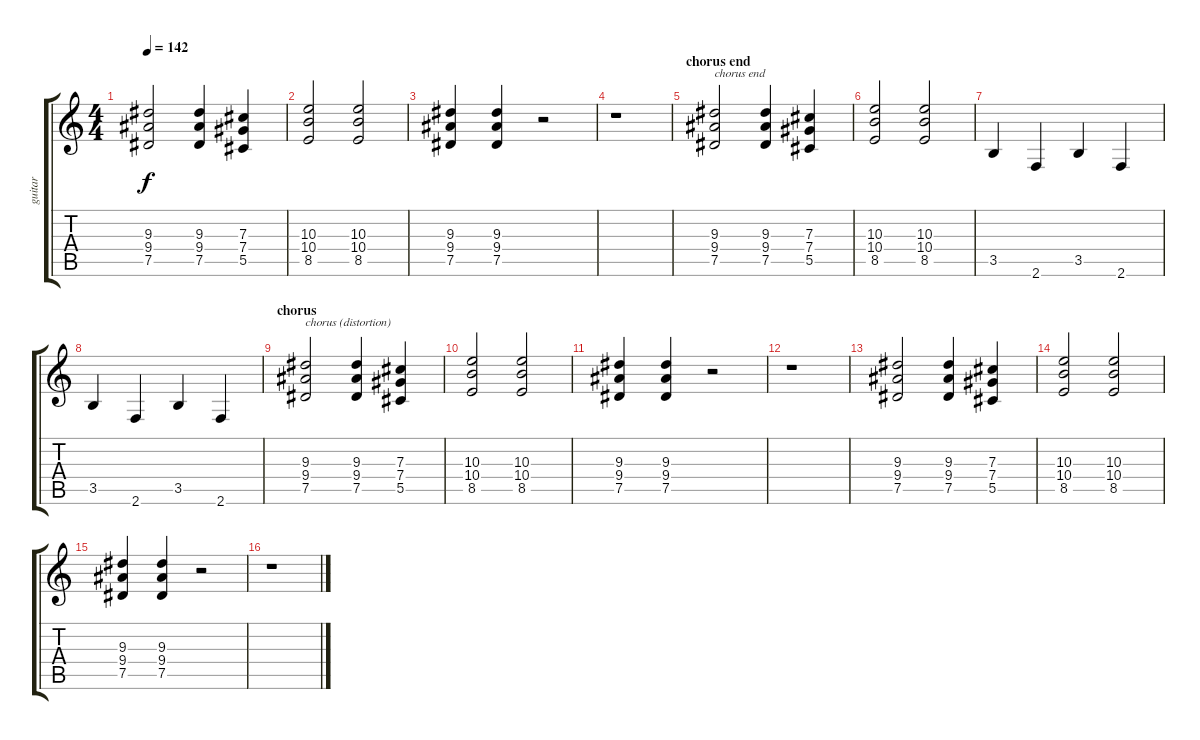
\track ("guitar" "guitar") {instrument electricguitarclean}
\staff {score tabs}
\tuning (Eb4 Bb3 Gb3 Db3 Ab2 Eb2) {hide}
\ts (4 4)
\tempo 142
\clef g2
\ks c
(9.3 9.4 7.5).2{dy f volume 11 instrument distortionguitar} (9.3 9.4 7.5).4 (7.3 7.4 5.5).4 |
(10.3 10.4 8.5).2 (10.3 10.4 8.5).2 |
(9.3 9.4 7.5).4 (9.3 9.4 7.5).4 r.2 |
r.1 |
\section ("" "chorus end")
(9.3 9.4 7.5).2{txt "chorus end" volume 11 instrument distortionguitar} (9.3 9.4 7.5).4 (7.3 7.4 5.5).4 |
(10.3 10.4 8.5).2 (10.3 10.4 8.5).2 |
3.5.4{volume 11 instrument distortionguitar} 2.6.4 3.5.4 2.6.4 |
3.5.4 2.6.4 3.5.4 2.6.4 |
\section ("" "chorus")
(9.3 9.4 7.5).2{txt "chorus (distortion)" volume 11 instrument distortionguitar} (9.3 9.4 7.5).4 (7.3 7.4 5.5).4 |
(10.3 10.4 8.5).2 (10.3 10.4 8.5).2 |
(9.3 9.4 7.5).4 (9.3 9.4 7.5).4 r.2 |
r.1 |
(9.3 9.4 7.5).2{volume 11 instrument distortionguitar} (9.3 9.4 7.5).4 (7.3 7.4 5.5).4 |
(10.3 10.4 8.5).2 (10.3 10.4 8.5).2 |
(9.3 9.4 7.5).4 (9.3 9.4 7.5).4 r.2 |
r.1
